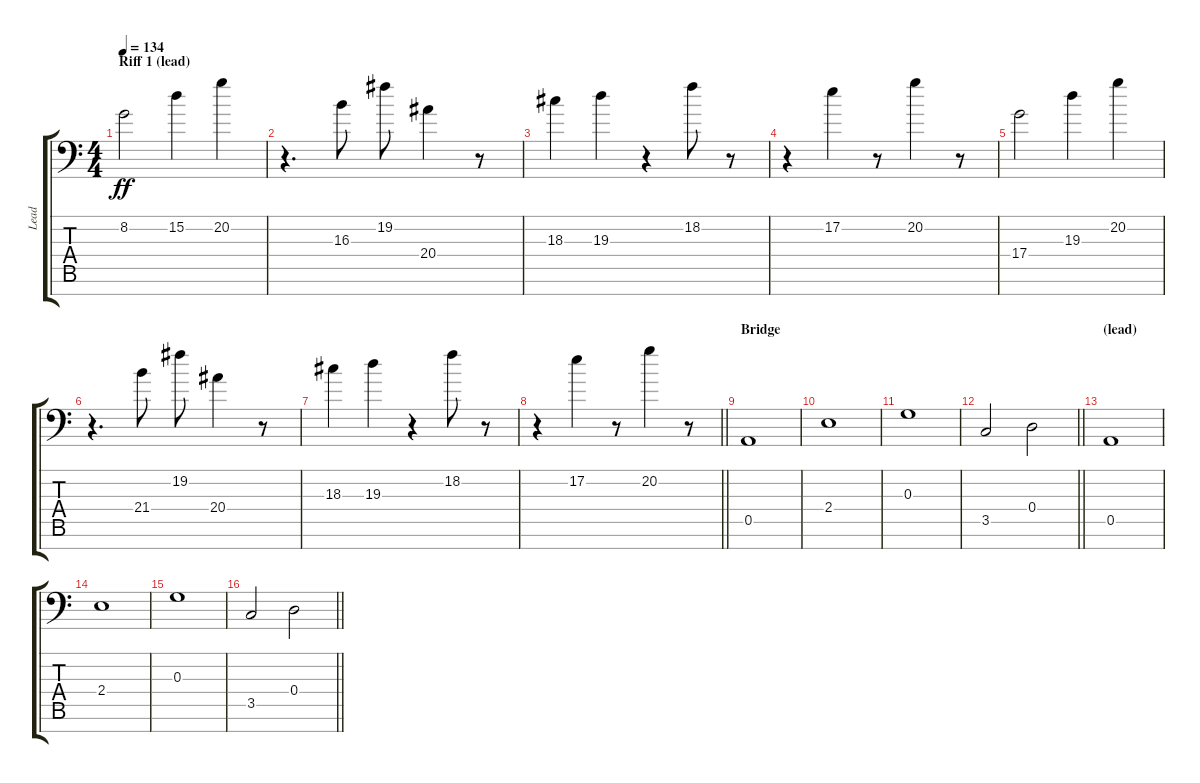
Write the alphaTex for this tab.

\track ("Lead" "Lead") {instrument lead2sawtooth}
\staff {score tabs}
\tuning (C8 B3 G3 D3 A2 E2 C-1) {hide}
\ts (4 4)
\section ("" "Riff 1 (lead)")
\tempo 134
\clef f4
\ks c
8.2.2{dy ff} 15.2.4 20.2.4 |
r.4{d} 16.3.8 19.2.8 20.4.4 r.8 |
18.3.4 19.3.4 r.4 18.2.8 r.8 |
r.4 17.2.4 r.8 20.2.4 r.8 |
17.4.2 19.3.4 20.2.4 |
r.4{d} 21.4.8 19.2.8 20.4.4 r.8 |
18.3.4 19.3.4 r.4 18.2.8 r.8 |
\barLineRight lightlight
r.4 17.2.4 r.8 20.2.4 r.8 |
\section ("" "Bridge")
0.5.1 |
2.4.1 |
0.3.1 |
\barLineRight lightlight
3.5.2 0.4.2 |
\section ("" "(lead)")
0.5.1 |
2.4.1 |
0.3.1 |
\barLineRight lightlight
3.5.2 0.4.2
